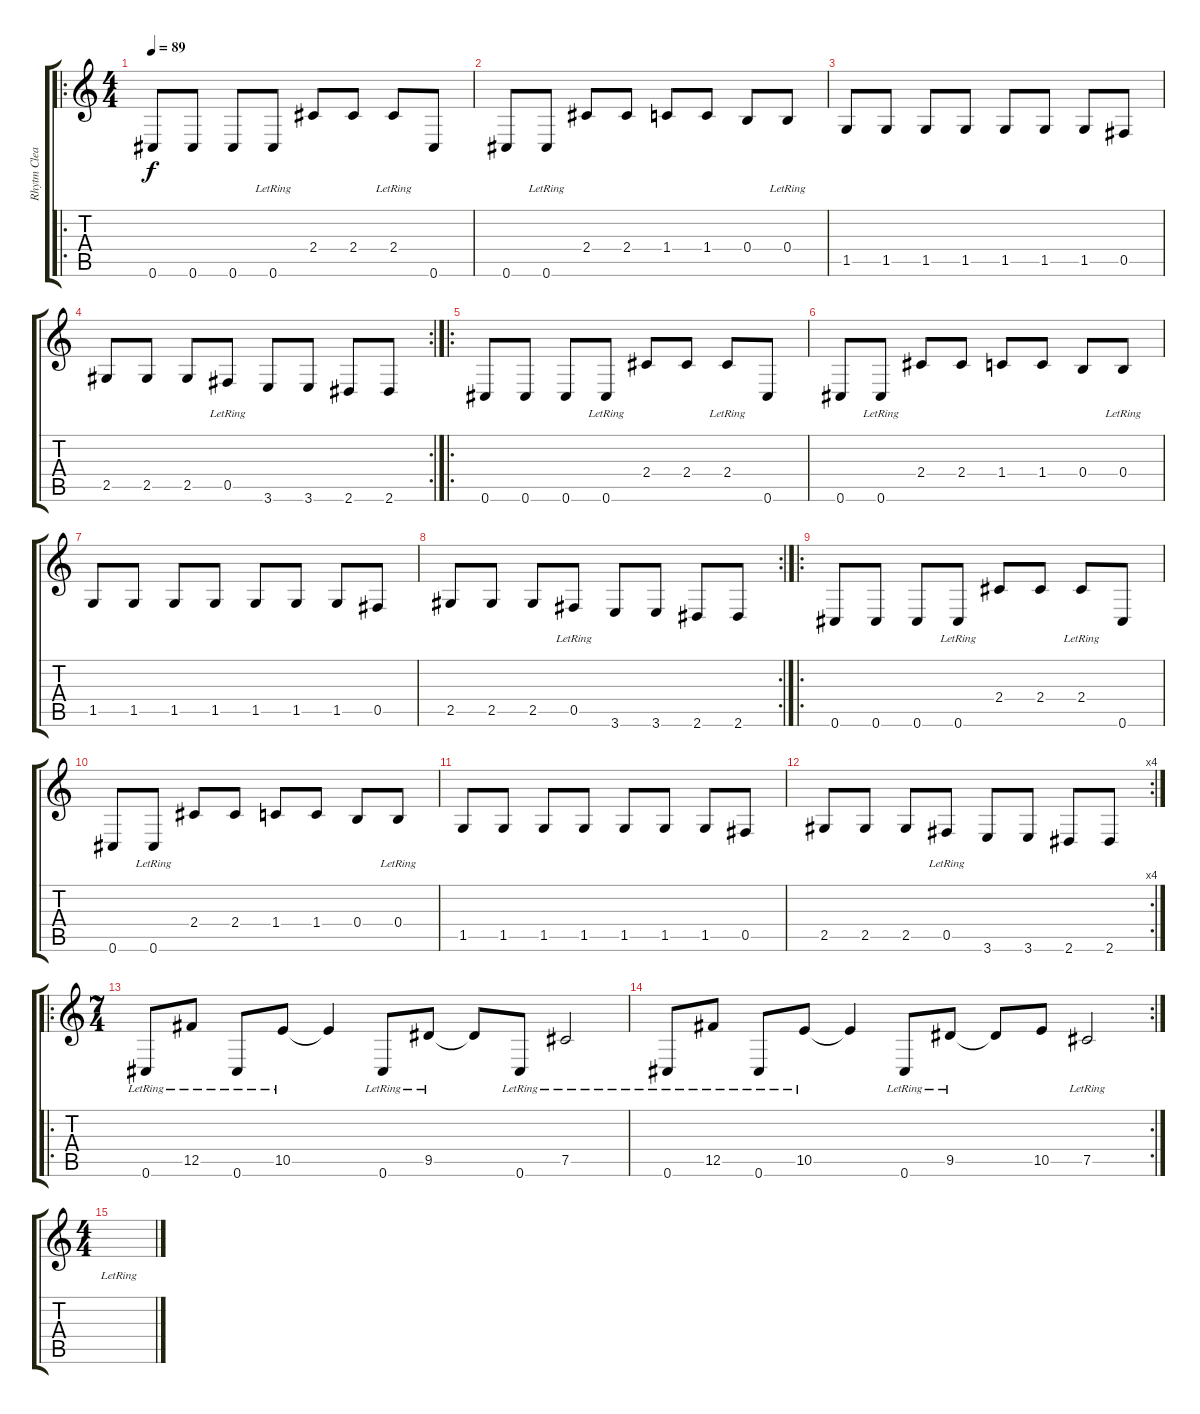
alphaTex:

\track ("Rhytm Clean" "Rhytm Clea") {instrument electricguitarclean}
\staff {score tabs}
\tuning (Db4 Ab3 E3 B2 Gb2 Db2) {hide}
\ro
\ts (4 4)
\tempo 89
\clef g2
\ks c
0.6.8{dy f instrument electricguitarclean} 0.6.8 0.6.8 0.6{lr}.8 2.4.8 2.4.8 2.4{lr}.8 0.6.8 |
0.6.8 0.6{lr}.8 2.4.8 2.4.8 1.4.8 1.4.8 0.4.8 0.4{lr}.8 |
1.5.8 1.5.8 1.5.8 1.5.8 1.5.8 1.5.8 1.5.8 0.5.8 |
\rc 2
2.5.8 2.5.8 2.5.8 0.5{lr}.8 3.6.8 3.6.8 2.6.8 2.6.8 |
\ro
0.6.8 0.6.8 0.6.8 0.6{lr}.8 2.4.8 2.4.8 2.4{lr}.8 0.6.8 |
0.6.8 0.6{lr}.8 2.4.8 2.4.8 1.4.8 1.4.8 0.4.8 0.4{lr}.8 |
1.5.8 1.5.8 1.5.8 1.5.8 1.5.8 1.5.8 1.5.8 0.5.8 |
\rc 2
2.5.8 2.5.8 2.5.8 0.5{lr}.8 3.6.8 3.6.8 2.6.8 2.6.8 |
\ro
0.6.8 0.6.8 0.6.8 0.6{lr}.8 2.4.8 2.4.8 2.4{lr}.8 0.6.8 |
0.6.8 0.6{lr}.8 2.4.8 2.4.8 1.4.8 1.4.8 0.4.8 0.4{lr}.8 |
1.5.8 1.5.8 1.5.8 1.5.8 1.5.8 1.5.8 1.5.8 0.5.8 |
\rc 4
2.5.8 2.5.8 2.5.8 0.5{lr}.8 3.6.8 3.6.8 2.6.8 2.6.8 |
\ro
\ts (7 4)
0.6{lr}.8 12.5{lr}.8 0.6{lr}.8 10.5{lr}.8 10.5{t}.4 0.6{lr}.8 9.5{lr}.8 9.5{t}.8 0.6{lr}.8 7.5{lr}.2 |
\rc 2
0.6{lr}.8 12.5{lr}.8 0.6{lr}.8 10.5{lr}.8 10.5{t}.4 0.6{lr}.8 9.5{lr}.8 9.5{t}.8 10.5.8 7.5{lr}.2 |
\ts (4 4)
